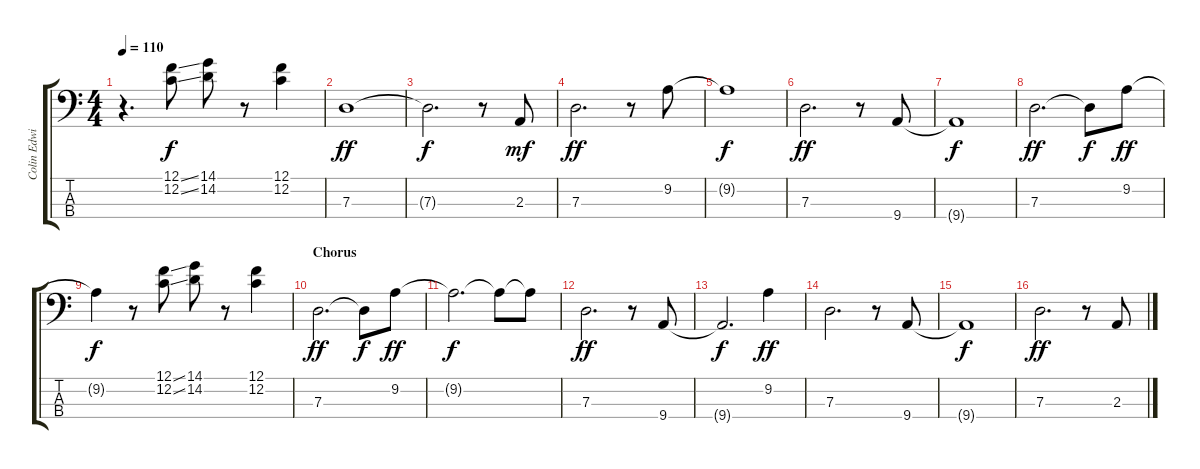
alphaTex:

\track ("Colin Edwin - Bass" "Colin Edwi") {instrument electricbassfinger}
\staff {score tabs}
\tuning (F2 C2 G1 C1) {hide}
\ts (4 4)
\tempo 110
\clef f4
\ks c
r.4{d dy fff} (12.1{ss} 12.2{ss}).8{dy f} (14.1 14.2).8 r.8 (12.1 12.2).4 |
7.3.1{dy ff} |
7.3{t}.2{d dy f} r.8 2.3.8{dy mf} |
7.3.2{d dy ff} r.8 9.2.8 |
9.2{t}.1{dy f} |
7.3.2{d dy ff} r.8 9.4.8 |
9.4{t}.1{dy f} |
7.3.2{d dy ff} 7.3{t}.8{dy f} 9.2.8{dy ff} |
9.2{t}.4{dy f} r.8 (12.1{ss} 12.2{ss}).8 (14.1 14.2).8 r.8 (12.1 12.2).4 |
\section ("" "Chorus")
7.3.2{d dy ff} 7.3{t}.8{dy f} 9.2.8{dy ff} |
9.2{t}.2{d dy f} 9.2{t}.8 9.2{t}.8 |
7.3.2{d dy ff} r.8 9.4.8 |
9.4{t}.2{d dy f} 9.2.4{dy ff} |
7.3.2{d} r.8 9.4.8 |
9.4{t}.1{dy f} |
7.3.2{d dy ff} r.8 2.3.8
